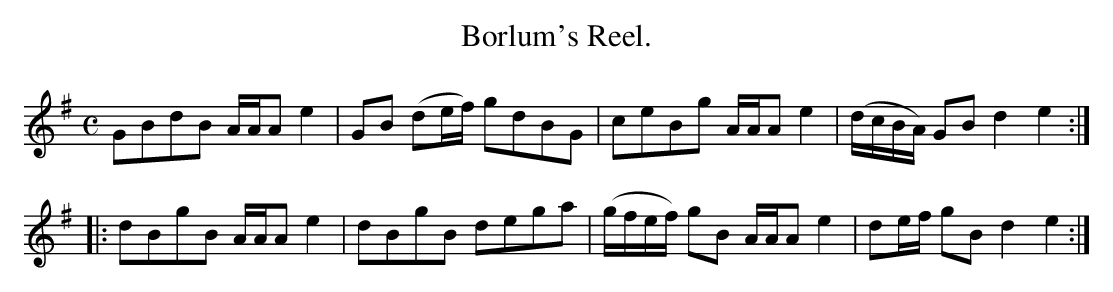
X:1
T:Borlum's Reel.
M:C
L:1/8
K:EMin
GBdB A/A/A e2|GB (de/f/) gdBG| ceBg         A/A/A e2|(d/c/B/A/) GB d2e2::
dBgB A/A/A e2|dBgB       dega|(g/f/e/f/) gB A/A/A e2| de/f/     gB d2e2:|
